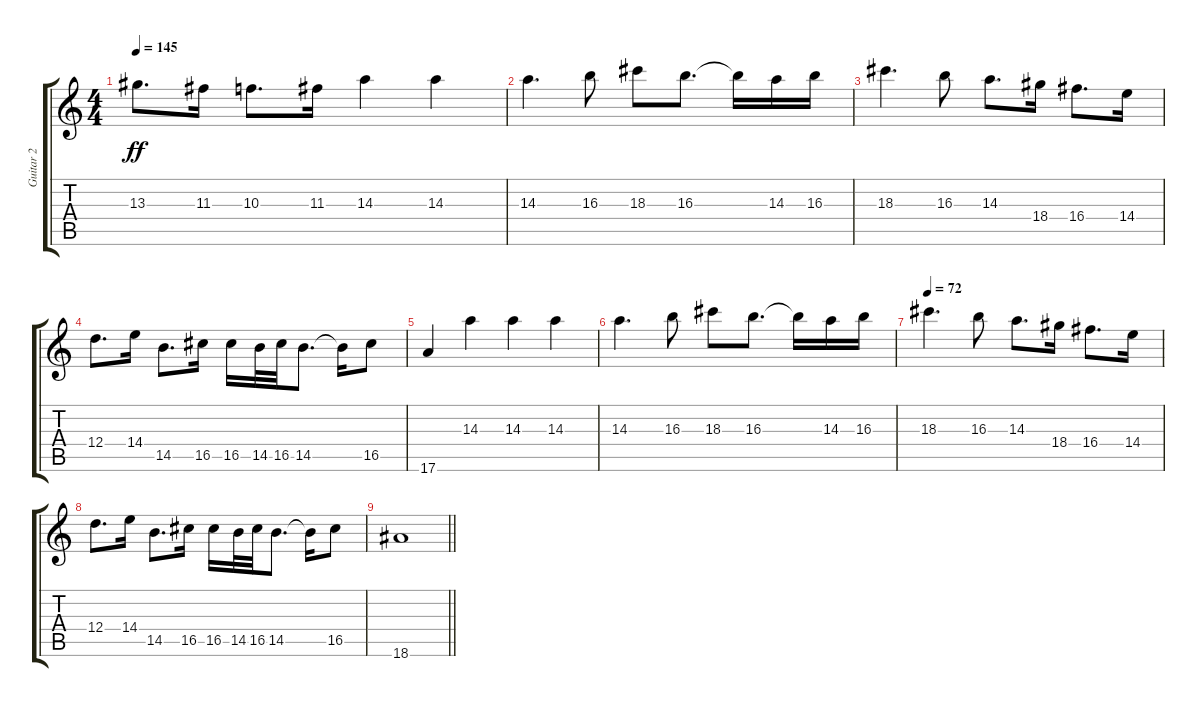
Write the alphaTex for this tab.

\track ("Guitar 2" "Guitar 2") {instrument overdrivenguitar}
\staff {score tabs}
\tuning (E4 B3 G3 D3 A2 E2) {hide}
\ts (4 4)
\tempo 145
\clef g2
\ks c
13.3.8{d dy ff} 11.3.16 10.3.8{d} 11.3.16 14.3.4 14.3.4 |
14.3.4{d} 16.3.8 18.3.8 16.3.8{d} 16.3{t}.16 14.3.16 16.3.16 |
18.3.4{d} 16.3.8 14.3.8{d} 18.4.16 16.4.8{d} 14.4.16 |
12.4.8{d} 14.4.16 14.5.8{d} 16.5.16 16.5.16 14.5.32 16.5.32 14.5.8{d} 14.5{t}.16 16.5.8 |
17.6.4 14.3.4 14.3.4 14.3.4 |
14.3.4{d} 16.3.8 18.3.8 16.3.8{d} 16.3{t}.16 14.3.16 16.3.16 |
\tempo 72
18.3.4{d} 16.3.8 14.3.8{d} 18.4.16 16.4.8{d} 14.4.16 |
12.4.8{d} 14.4.16 14.5.8{d} 16.5.16 16.5.16 14.5.32 16.5.32 14.5.8{d} 14.5{t}.16 16.5.8 |
\barLineRight lightlight
18.6.1
